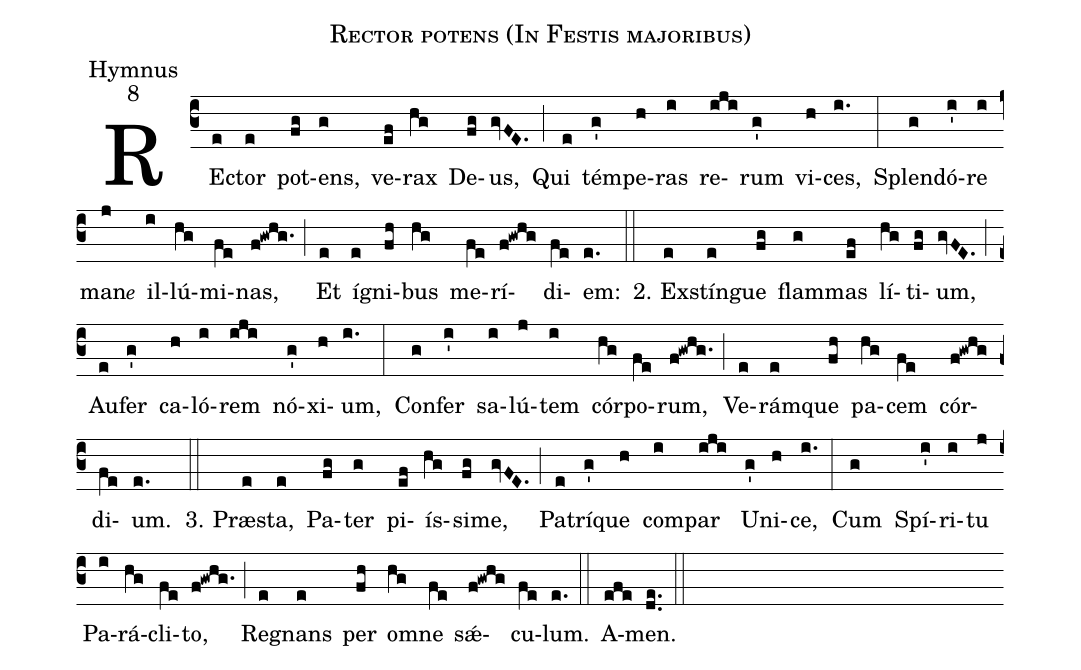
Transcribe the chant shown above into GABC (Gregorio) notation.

name:Rector potens (In Festis majoribus);
office-part:Hymnus;
mode:8;
%%
(c3) RE(e)ctor(e) pot(fg)ens,(g) ve(ef)rax(hg) De(fg)us,(gvFE.) (;)
Qui(e) tém(g')pe(h)ras(i) re(iji)rum(g') vi(h)ces,(i.) (:)
Splen(g)dó(i')re(i) man<e>e</e>(j) il(i)lú(hg)mi(fe)nas,(f!gwhg.) (;)
Et(e) í(e)gni(fh)bus(hg) me(fe)rí(f!gwhg)di(fe)em:(e.) (::)

2. Ex(e)stín(e)gue(fg) flam(g)mas(ef) lí(hg)ti(fg)um,(gvFE.) (;)
Au(e)fer(g') ca(h)ló(i)rem(iji) nó(g')xi(h)um,(i.) (:)
Con(g)fer(i') sa(i)lú(j)tem(i) cór(hg)po(fe)rum,(f!gwhg.) (;)
Ve(e)rám(e)que(fh) pa(hg)cem(fe) cór(f!gwhg)di(fe)um.(e.) (::)

3. Præ(e)sta,(e) Pa(fg)ter(g) pi(ef)ís(hg)si(fg)me,(gvFE.) (;)
Pa(e)trí(g')que(h) com(i)par(iji) U(g')ni(h)ce,(i.) (:)
Cum(g) Spí(i')ri(i)tu(j) Pa(i)rá(hg)cli(fe)to,(f!gwhg.) (;)
Re(e)gnans(e) per(fh) o(hg)mne(fe) sǽ(f!gwhg)cu(fe)lum.(e.) (::)

A(efe)men.(de..) (::)
